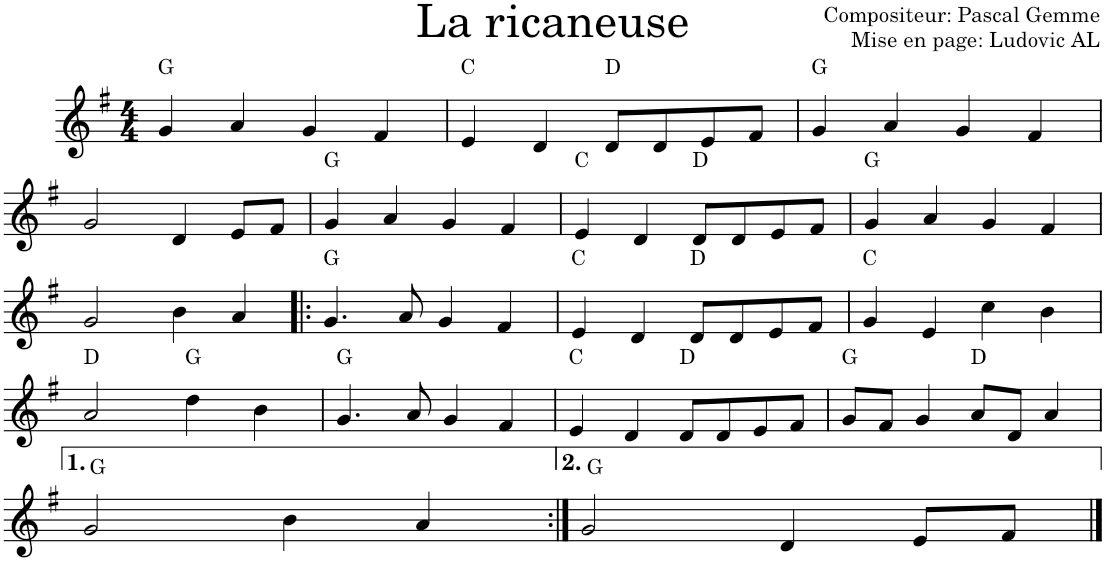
**kern	**harte
*part1	*part1
*staff1	*
*I"Voice	*
*I'V	*
*clefG2	*
*k[f#]	*
*M4/4	*
=1	=1
4g/	G:maj
4a/	.
4g/	.
4f#/	.
=2	=2
4e/	C:maj
4d/	.
8d/L	D:maj
8d/	.
8e/	.
8f#/J	.
=3	=3
4g/	G:maj
4a/	.
4g/	.
4f#/	.
!!LO:LB:g=z
=4	=4
2g/	.
4d/	.
8e/L	.
8f#/J	.
=5	=5
4g/	G:maj
4a/	.
4g/	.
4f#/	.
=6	=6
4e/	C:maj
4d/	.
8d/L	D:maj
8d/	.
8e/	.
8f#/J	.
=7	=7
4g/	G:maj
4a/	.
4g/	.
4f#/	.
!!LO:LB:g=z
=8	=8
2g/	.
4b\	.
4a/	.
=9!|:	=9!|:
4.g/	G:maj
8a/	.
4g/	.
4f#/	.
=10	=10
4e/	C:maj
4d/	.
8d/L	D:maj
8d/	.
8e/	.
8f#/J	.
=11	=11
4g/	C:maj
4e/	.
4cc\	.
4b\	.
!!LO:LB:g=z
=12	=12
2a/	D:maj
4dd\	G:maj
4b\	.
=13	=13
4.g/	G:maj
8a/	.
4g/	.
4f#/	.
=14	=14
4e/	C:maj
4d/	.
8d/L	D:maj
8d/	.
8e/	.
8f#/J	.
=15	=15
8g/L	G:maj
8f#/J	.
4g/	.
8a/L	D:maj
8d/J	.
4a/	.
!!LO:LB:g=z
=16	=16
2g/	G:maj
4b\	.
4a/	.
=17:|!	=17:|!
2g/	G:maj
4d/	.
8e/L	.
8f#/J	.
==	==
*-	*-
